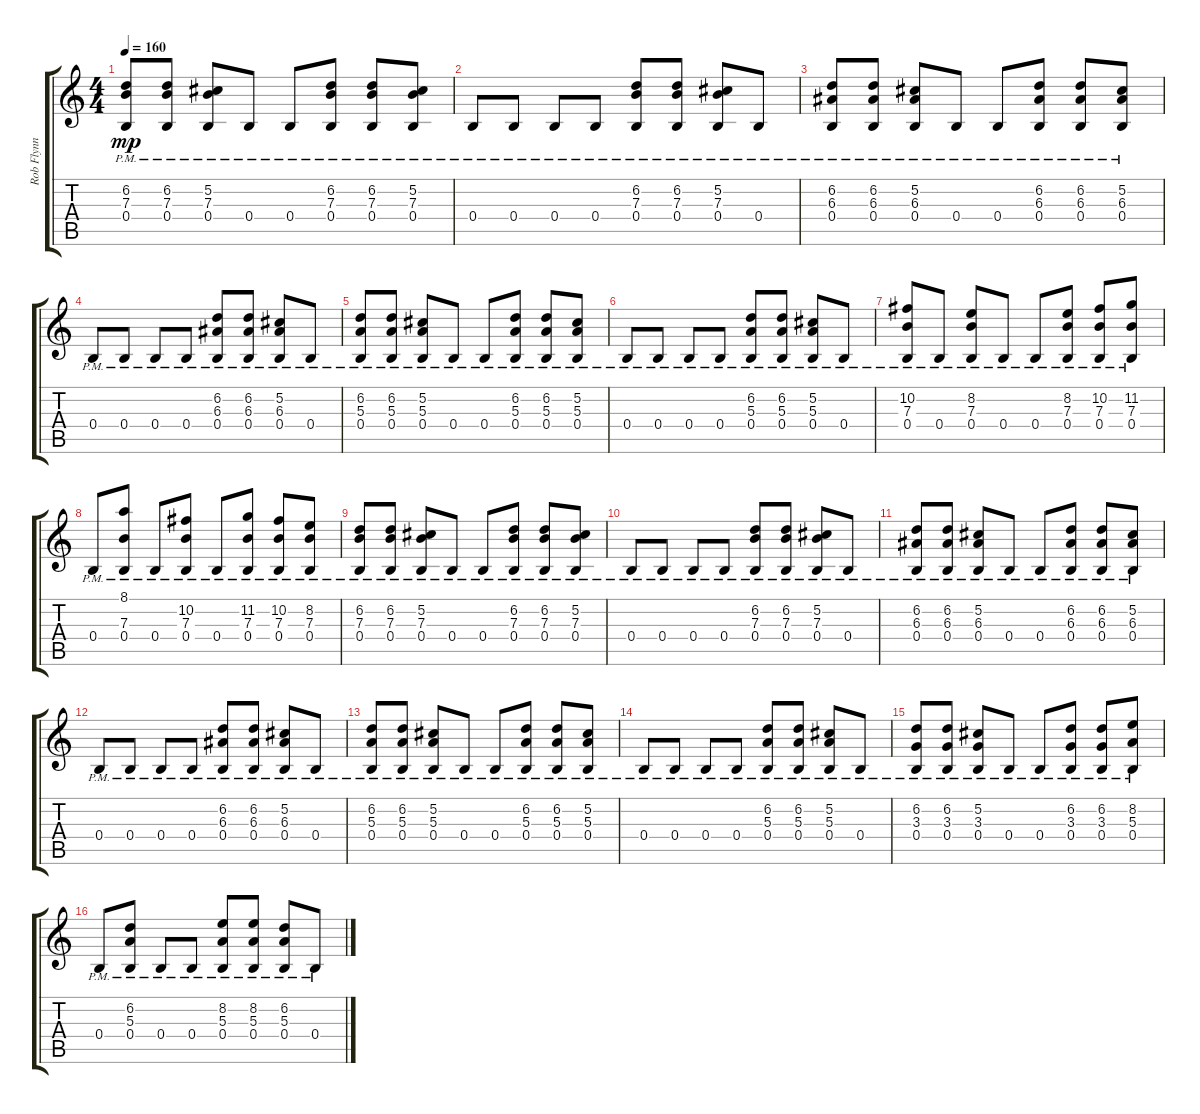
\track ("Rob Flynn" "Rob Flynn") {instrument distortionguitar}
\staff {score tabs}
\tuning (Db4 Ab3 E3 B2 Gb2 B1) {hide}
\ts (4 4)
\tempo 160
\clef g2
\ks c
(6.2 7.3 0.4{pm}).8{dy mp} (6.2 7.3 0.4{pm}).8 (5.2 7.3 0.4{pm}).8 0.4{pm}.8 0.4{pm}.8 (6.2 7.3 0.4{pm}).8 (6.2 7.3 0.4{pm}).8 (5.2 7.3 0.4{pm}).8 |
0.4{pm}.8 0.4{pm}.8 0.4{pm}.8 0.4{pm}.8 (6.2 7.3 0.4{pm}).8 (6.2 7.3 0.4{pm}).8 (5.2 7.3 0.4{pm}).8 0.4{pm}.8 |
(6.2 6.3 0.4{pm}).8 (6.2 6.3 0.4{pm}).8 (5.2 6.3 0.4{pm}).8 0.4{pm}.8 0.4{pm}.8 (6.2 6.3 0.4{pm}).8 (6.2 6.3 0.4{pm}).8 (5.2 6.3 0.4{pm}).8 |
0.4{pm}.8 0.4{pm}.8 0.4{pm}.8 0.4{pm}.8 (6.2 6.3 0.4{pm}).8 (6.2 6.3 0.4{pm}).8 (5.2 6.3 0.4{pm}).8 0.4{pm}.8 |
(6.2 5.3 0.4{pm}).8 (6.2 5.3 0.4{pm}).8 (5.2 5.3 0.4{pm}).8 0.4{pm}.8 0.4{pm}.8 (6.2 5.3 0.4{pm}).8 (6.2 5.3 0.4{pm}).8 (5.2 5.3 0.4{pm}).8 |
0.4{pm}.8 0.4{pm}.8 0.4{pm}.8 0.4{pm}.8 (6.2 5.3 0.4{pm}).8 (6.2 5.3 0.4{pm}).8 (5.2 5.3 0.4{pm}).8 0.4{pm}.8 |
(10.2 7.3 0.4{pm}).8 0.4{pm}.8 (8.2 7.3 0.4{pm}).8 0.4{pm}.8 0.4{pm}.8 (8.2 7.3 0.4{pm}).8 (10.2 7.3 0.4{pm}).8 (11.2 7.3 0.4{pm}).8 |
0.4{pm}.8 (8.1 7.3 0.4{pm}).8 0.4{pm}.8 (10.2 7.3 0.4{pm}).8 0.4{pm}.8 (11.2 7.3 0.4{pm}).8 (10.2 7.3 0.4{pm}).8 (8.2 7.3 0.4{pm}).8 |
(6.2 7.3 0.4{pm}).8 (6.2 7.3 0.4{pm}).8 (5.2 7.3 0.4{pm}).8 0.4{pm}.8 0.4{pm}.8 (6.2 7.3 0.4{pm}).8 (6.2 7.3 0.4{pm}).8 (5.2 7.3 0.4{pm}).8 |
0.4{pm}.8 0.4{pm}.8 0.4{pm}.8 0.4{pm}.8 (6.2 7.3 0.4{pm}).8 (6.2 7.3 0.4{pm}).8 (5.2 7.3 0.4{pm}).8 0.4{pm}.8 |
(6.2 6.3 0.4{pm}).8 (6.2 6.3 0.4{pm}).8 (5.2 6.3 0.4{pm}).8 0.4{pm}.8 0.4{pm}.8 (6.2 6.3 0.4{pm}).8 (6.2 6.3 0.4{pm}).8 (5.2 6.3 0.4{pm}).8 |
0.4{pm}.8 0.4{pm}.8 0.4{pm}.8 0.4{pm}.8 (6.2 6.3 0.4{pm}).8 (6.2 6.3 0.4{pm}).8 (5.2 6.3 0.4{pm}).8 0.4{pm}.8 |
(6.2 5.3 0.4{pm}).8 (6.2 5.3 0.4{pm}).8 (5.2 5.3 0.4{pm}).8 0.4{pm}.8 0.4{pm}.8 (6.2 5.3 0.4{pm}).8 (6.2 5.3 0.4{pm}).8 (5.2 5.3 0.4{pm}).8 |
0.4{pm}.8 0.4{pm}.8 0.4{pm}.8 0.4{pm}.8 (6.2 5.3 0.4{pm}).8 (6.2 5.3 0.4{pm}).8 (5.2 5.3 0.4{pm}).8 0.4{pm}.8 |
(6.2 3.3 0.4{pm}).8 (6.2 3.3 0.4{pm}).8 (5.2 3.3 0.4{pm}).8 0.4{pm}.8 0.4{pm}.8 (6.2 3.3 0.4{pm}).8 (6.2 3.3 0.4{pm}).8 (8.2 5.3 0.4{pm}).8 |
0.4{pm}.8 (6.2 5.3 0.4{pm}).8 0.4{pm}.8 0.4{pm}.8 (8.2 5.3 0.4{pm}).8 (8.2 5.3 0.4{pm}).8 (6.2 5.3 0.4{pm}).8 0.4{pm}.8
